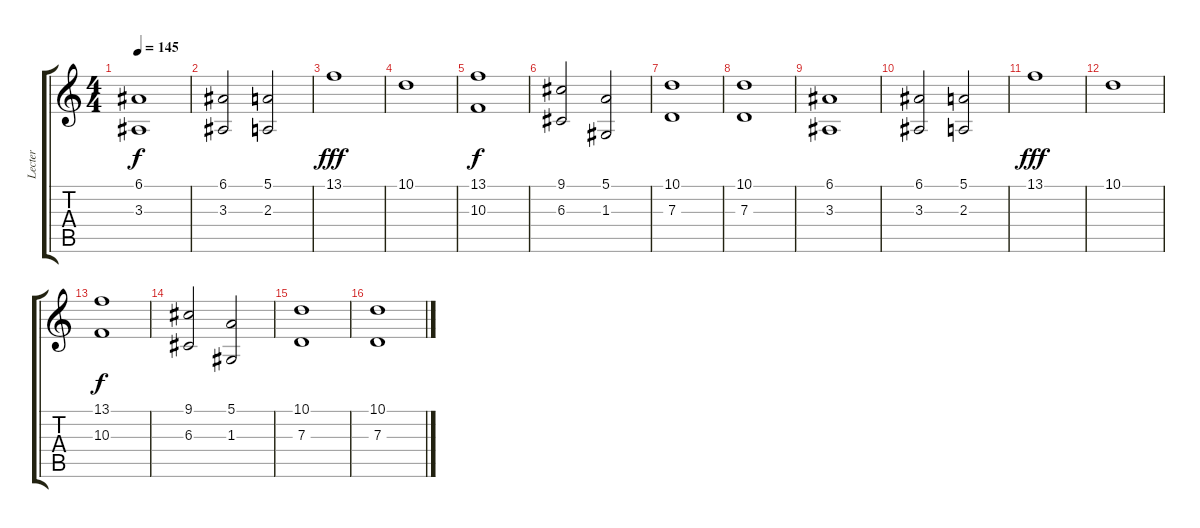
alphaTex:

\track ("Lecter" "Lecter") {instrument stringensemble1}
\staff {score tabs}
\tuning (E4 B3 G3 D3 A2 E2) {hide}
\ts (4 4)
\tempo 145
\clef g2
\ks c
(6.1 3.3).1{dy f} |
(6.1 3.3).2 (5.1 2.3).2 |
13.1.1{dy fff} |
10.1.1 |
(13.1 10.3).1{dy f} |
(9.1 6.3).2 (5.1 1.3).2 |
(10.1 7.3).1 |
(10.1 7.3).1 |
(6.1 3.3).1 |
(6.1 3.3).2 (5.1 2.3).2 |
13.1.1{dy fff} |
10.1.1 |
(13.1 10.3).1{dy f} |
(9.1 6.3).2 (5.1 1.3).2 |
(10.1 7.3).1 |
(10.1 7.3).1
